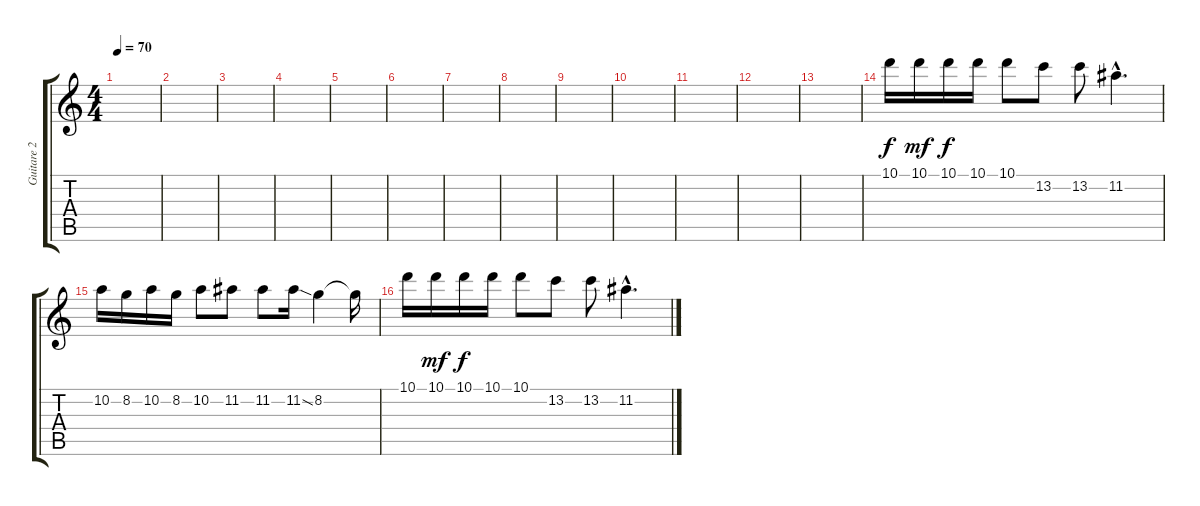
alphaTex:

\track ("Guitare 2" "Guitare 2") {instrument acousticguitarnylon}
\staff {score tabs}
\tuning (E4 B3 G3 D3 A2 E2) {hide}
\ts (4 4)
\tempo 70
\clef g2
\ks c
|
|
|
|
|
|
|
|
|
|
|
|
|
10.1.16 10.1.16{dy mf} 10.1.16{dy f} 10.1.16 10.1.8 13.2.8 13.2.8 11.2{hac}.4{d} |
10.2.16 8.2.16 10.2.16 8.2.16 10.2.8 11.2.8 11.2.8 11.2{ss}.16 8.2.4 8.2{t}.16 |
10.1.16 10.1.16{dy mf} 10.1.16{dy f} 10.1.16 10.1.8 13.2.8 13.2.8 11.2{hac}.4{d}
